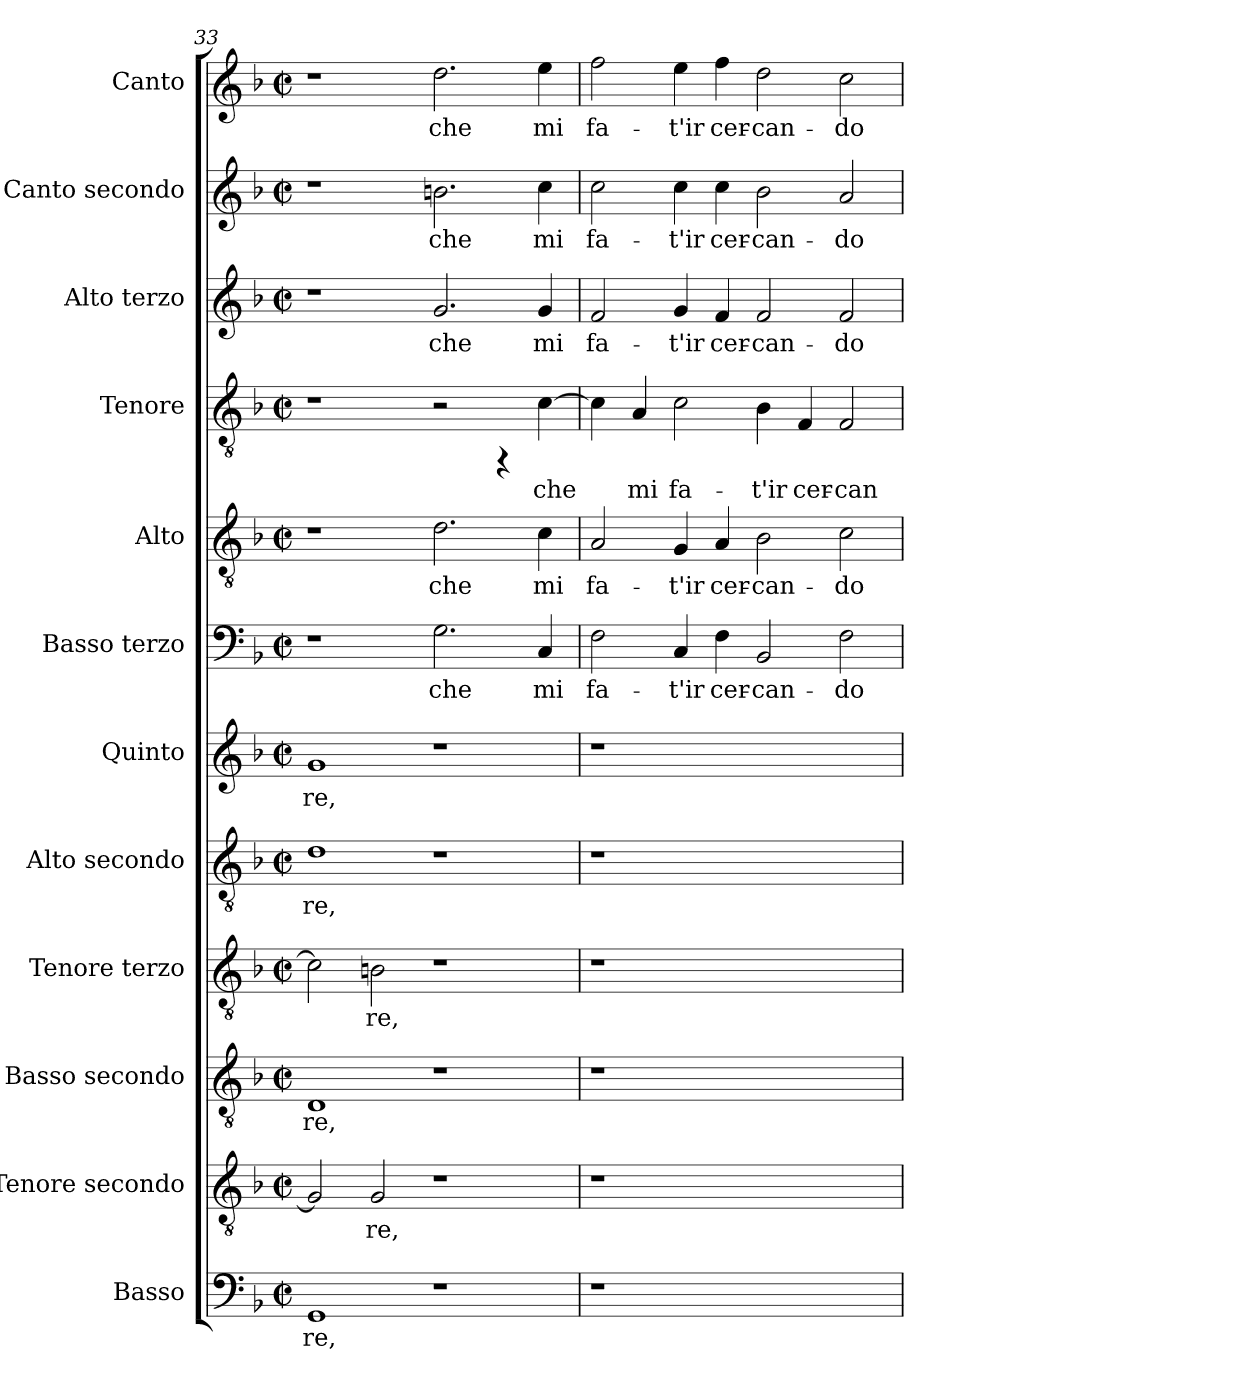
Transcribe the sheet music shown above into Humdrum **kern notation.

**kern	**text	**kern	**text	**kern	**text	**kern	**text	**kern	**text	**kern	**text	**kern	**text	**kern	**text	**kern	**text	**kern	**text	**kern	**text	**kern	**text
*part12	*part12	*part11	*part11	*part10	*part10	*part9	*part9	*part8	*part8	*part7	*part7	*part6	*part6	*part5	*part5	*part4	*part4	*part3	*part3	*part2	*part2	*part1	*part1
*staff12	*staff12	*staff11	*staff11	*staff10	*staff10	*staff9	*staff9	*staff8	*staff8	*staff7	*staff7	*staff6	*staff6	*staff5	*staff5	*staff4	*staff4	*staff3	*staff3	*staff2	*staff2	*staff1	*staff1
*I"Basso	*	*I"Tenore secondo	*	*I"Basso secondo	*	*I"Tenore terzo	*	*I"Alto secondo	*	*I"Quinto	*	*I"Basso terzo	*	*I"Alto	*	*I"Tenore	*	*I"Alto terzo	*	*I"Canto secondo	*	*I"Canto	*
*	*	*	*	*	*	*	*	*	*	*I'Q	*	*	*	*	*	*	*	*	*	*	*	*	*
!!LO:PB:g=z
*clefF4	*	*clefGv2	*	*clefGv2	*	*clefGv2	*	*clefGv2	*	*clefG2	*	*clefF4	*	*clefGv2	*	*clefGv2	*	*clefG2	*	*clefG2	*	*clefG2	*
*k[b-]	*	*k[b-]	*	*k[b-]	*	*k[b-]	*	*k[b-]	*	*k[b-]	*	*k[b-]	*	*k[b-]	*	*k[b-]	*	*k[b-]	*	*k[b-]	*	*k[b-]	*
*F:	*	*F:	*	*F:	*	*F:	*	*F:	*	*F:	*	*F:	*	*F:	*	*F:	*	*F:	*	*F:	*	*F:	*
*M2/2	*	*M2/2	*	*M2/2	*	*M2/2	*	*M2/2	*	*M2/2	*	*M2/2	*	*M2/2	*	*M2/2	*	*M2/2	*	*M2/2	*	*M2/2	*
*met(c|)	*	*met(c|)	*	*met(c|)	*	*met(c|)	*	*met(c|)	*	*met(c|)	*	*met(c|)	*	*met(c|)	*	*met(c|)	*	*met(c|)	*	*met(c|)	*	*met(c|)	*
=33	=33	=33	=33	=33	=33	=33	=33	=33	=33	=33	=33	=33	=33	=33	=33	=33	=33	=33	=33	=33	=33	=33	=33
!	!LO:LY:b:cj	!	!LO:LY:b:cj	!	!LO:LY:b:cj	!	!LO:LY:b:cj	!	!LO:LY:b:cj	!	!LO:LY:b:cj	!	!	!	!	!	!	!	!	!	!	!	!
1GG	-re,	2G/]	--	1D	-re,	2c\]	--	1d	-re,	1g	-re,	1r	.	1r	.	1r	.	1r	.	1r	.	1r	.
!	!	!	!LO:LY:b:cj	!	!	!	!LO:LY:b:cj	!	!	!	!	!	!	!	!	!	!	!	!	!	!	!	!
.	.	2G/	-re,	.	.	2Bn\	-re,	.	.	.	.	.	.	.	.	.	.	.	.	.	.	.	.
!	!	!	!	!	!	!	!	!	!	!	!	!	!LO:LY:b:rj	!	!LO:LY:b:rj	!	!	!	!LO:LY:b:rj	!	!LO:LY:b:rj	!	!LO:LY:b:cj
1r	.	1r	.	1r	.	1r	.	1r	.	1r	.	2.G\	che	2.d\	che	2r	.	2.g/	che	2.bn\	che	2.dd\	che
.	.	.	.	.	.	.	.	.	.	.	.	.	.	.	.	4rFF	.	.	.	.	.	.	.
!	!	!	!	!	!	!	!	!	!	!	!	!	!LO:LY:b:rj	!	!LO:LY:b:rj	!	!LO:LY:b:rj	!	!LO:LY:b:rj	!	!LO:LY:b:rj	!	!LO:LY:b:cj
.	.	.	.	.	.	.	.	.	.	.	.	4C/	mi	4c\	mi	[>4c\	che	4g/	mi	4cc\	mi	4ee\	mi
=34	=34	=34	=34	=34	=34	=34	=34	=34	=34	=34	=34	=34	=34	=34	=34	=34	=34	=34	=34	=34	=34	=34	=34
!	!	!	!	!	!	!	!	!	!	!	!	!	!LO:LY:b:rj	!	!LO:LY:b:rj	!	!LO:LY:b:rj	!	!LO:LY:b:rj	!	!LO:LY:b:rj	!	!LO:LY:b:cj
1r	.	1r	.	1r	.	1r	.	1r	.	1r	.	2F\	fa-	2A/	fa-	4c\]	.	2f/	fa-	2cc\	fa-	2ff\	fa-
!	!	!	!	!	!	!	!	!	!	!	!	!	!	!	!	!	!LO:LY:b:rj	!	!	!	!	!	!
.	.	.	.	.	.	.	.	.	.	.	.	.	.	.	.	4A/	mi	.	.	.	.	.	.
!	!	!	!	!	!	!	!	!	!	!	!	!	!LO:LY:b:rj	!	!LO:LY:b:rj	!	!LO:LY:b:rj	!	!LO:LY:b:rj	!	!LO:LY:b:rj	!	!LO:LY:b:cj
.	.	.	.	.	.	.	.	.	.	.	.	4C/	-t'ir	4G/	-t'ir	2c\	fa-	4g/	-t'ir	4cc\	-t'ir	4ee\	-t'ir
!	!	!	!	!	!	!	!	!	!	!	!	!	!LO:LY:b:rj	!	!LO:LY:b:rj	!	!	!	!LO:LY:b:rj	!	!LO:LY:b:rj	!	!LO:LY:b:cj
.	.	.	.	.	.	.	.	.	.	.	.	4F\	cer-	4A/	cer-	.	.	4f/	cer-	4cc\	cer-	4ff\	cer-
!	!	!	!	!	!	!	!	!	!	!	!	!	!LO:LY:b:rj	!	!LO:LY:b:rj	!	!LO:LY:b:rj	!	!LO:LY:b:rj	!	!LO:LY:b:rj	!	!LO:LY:b:cj
1ryy	.	1ryy	.	1ryy	.	1ryy	.	1ryy	.	1ryy	.	2BB-/	-can-	2B-\	-can-	4B-\	-t'ir	2f/	-can-	2b-\	-can-	2dd\	-can-
!	!	!	!	!	!	!	!	!	!	!	!	!	!	!	!	!	!LO:LY:b:rj	!	!	!	!	!	!
.	.	.	.	.	.	.	.	.	.	.	.	.	.	.	.	4F/	cer-	.	.	.	.	.	.
!	!	!	!	!	!	!	!	!	!	!	!	!	!LO:LY:b:rj	!	!LO:LY:b:rj	!	!LO:LY:b:rj	!	!LO:LY:b:rj	!	!LO:LY:b:rj	!	!LO:LY:b:cj
.	.	.	.	.	.	.	.	.	.	.	.	2F\	-do	2c\	-do	2F/	-can-	2f/	-do	2a/	-do	2cc\	-do
=	=	=	=	=	=	=	=	=	=	=	=	=	=	=	=	=	=	=	=	=	=	=	=
*-	*-	*-	*-	*-	*-	*-	*-	*-	*-	*-	*-	*-	*-	*-	*-	*-	*-	*-	*-	*-	*-	*-	*-
